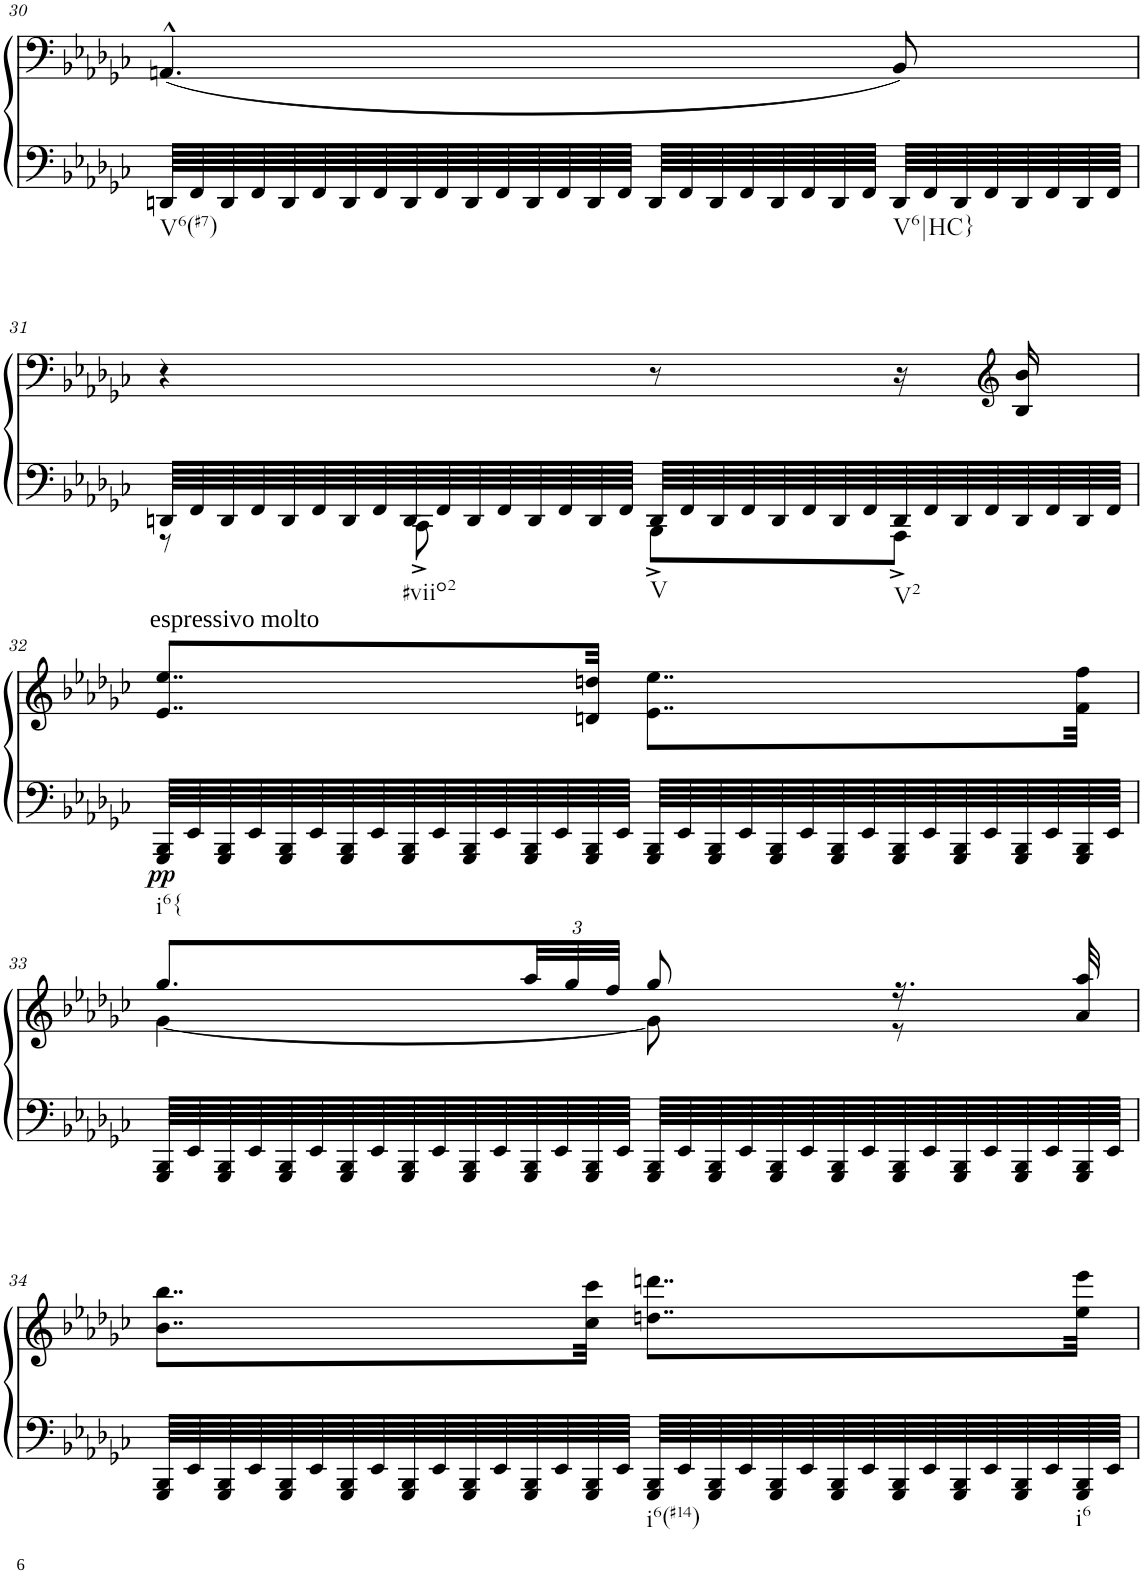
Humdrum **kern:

**kern	**kern	**dynam
*part1	*part1	*part1
*staff2	*staff1	*staff1/2
*I"Piano	*	*
*I'Pno.	*	*
!!LO:PB:g=z
*clefF4	*clefG2	*
*k[b-e-a-d-g-c-]	*k[b-e-a-d-g-c-]	*
*G-:	*G-:	*
*M2/4	*M2/4	*
=30	=30	=30
!LO:TX:b:t=V6(#7)	!	!
64DDn/LLLL	(4.AAn^^/	.
64FF/	.	.
64DD/	.	.
64FF/	.	.
64DD/	.	.
64FF/	.	.
64DD/	.	.
64FF/	.	.
64DD/	.	.
64FF/	.	.
64DD/	.	.
64FF/	.	.
64DD/	.	.
64FF/	.	.
64DD/	.	.
64FF/JJJJ	.	.
64DD/LLLL	.	.
64FF/	.	.
64DD/	.	.
64FF/	.	.
64DD/	.	.
64FF/	.	.
64DD/	.	.
64FF/JJJJ	.	.
!LO:TX:b:t=V6|HC}	!	!
64DD/LLLL	8BB-/)	.
64FF/	.	.
64DD/	.	.
64FF/	.	.
64DD/	.	.
64FF/	.	.
64DD/	.	.
64FF/JJJJ	.	.
!!LO:LB:g=z
=31	=31	=31
*^	*	*
64DDn/LLLL	8r	4r	.
64FF/	.	.	.
64DD/	.	.	.
64FF/	.	.	.
64DD/	.	.	.
64FF/	.	.	.
64DD/	.	.	.
64FF/	.	.	.
!LO:TX:b:t=#viio2	!	!	!
64DD/	8CC-^\	.	.
64FF/	.	.	.
64DD/	.	.	.
64FF/	.	.	.
64DD/	.	.	.
64FF/	.	.	.
64DD/	.	.	.
64FF/JJJJ	.	.	.
!LO:TX:b:t=V	!	!	!
64DD/LLLL	8BBB-^\L	8r	.
64FF/	.	.	.
64DD/	.	.	.
64FF/	.	.	.
64DD/	.	.	.
64FF/	.	.	.
64DD/	.	.	.
64FF/	.	.	.
!LO:TX:b:t=V2	!	!	!
64DD/	8AAA-^\J	16r	.
64FF/	.	.	.
64DD/	.	.	.
64FF/	.	.	.
*	*	*clefG2	*
64DD/	.	16B-/ 16b-/	.
64FF/	.	.	.
64DD/	.	.	.
64FF/JJJJ	.	.	.
*v	*v	*	*
!!LO:LB:g=z
=32	=32	=32
!	!LO:TX:a:t=espressivo molto	!
!LO:TX:b:t=i6{	!	!
!	!	!LO:DY:b=2
64GGG-/ 64BBB-/LLLL	8..e-/ 8..ee-/L	pp
64EE-/	.	.
64GGG-/ 64BBB-/	.	.
64EE-/	.	.
64GGG-/ 64BBB-/	.	.
64EE-/	.	.
64GGG-/ 64BBB-/	.	.
64EE-/	.	.
64GGG-/ 64BBB-/	.	.
64EE-/	.	.
64GGG-/ 64BBB-/	.	.
64EE-/	.	.
64GGG-/ 64BBB-/	.	.
64EE-/	.	.
64GGG-/ 64BBB-/	32dn/ 32ddn/Jkk	.
64EE-/JJJJ	.	.
64GGG-/ 64BBB-/LLLL	8..e-\ 8..ee-\L	.
64EE-/	.	.
64GGG-/ 64BBB-/	.	.
64EE-/	.	.
64GGG-/ 64BBB-/	.	.
64EE-/	.	.
64GGG-/ 64BBB-/	.	.
64EE-/	.	.
64GGG-/ 64BBB-/	.	.
64EE-/	.	.
64GGG-/ 64BBB-/	.	.
64EE-/	.	.
64GGG-/ 64BBB-/	.	.
64EE-/	.	.
64GGG-/ 64BBB-/	32f\ 32ff\Jkk	.
64EE-/JJJJ	.	.
!!LO:LB:g=z
=33	=33	=33
*	*^	*
64GGG-/ 64BBB-/LLLL	8.gg-/L	[<4g-\	.
64EE-/	.	.	.
64GGG-/ 64BBB-/	.	.	.
64EE-/	.	.	.
64GGG-/ 64BBB-/	.	.	.
64EE-/	.	.	.
64GGG-/ 64BBB-/	.	.	.
64EE-/	.	.	.
64GGG-/ 64BBB-/	.	.	.
64EE-/	.	.	.
64GGG-/ 64BBB-/	.	.	.
64EE-/	.	.	.
*	*Xbrackettup	*	*
64GGG-/ 64BBB-/	48aa-/LL	.	.
64EE-/	.	.	.
.	48gg-/	.	.
64GGG-/ 64BBB-/	.	.	.
.	48ff/JJJ	.	.
64EE-/JJJJ	.	.	.
64GGG-/ 64BBB-/LLLL	8gg-/	8g-\]	.
64EE-/	.	.	.
64GGG-/ 64BBB-/	.	.	.
64EE-/	.	.	.
64GGG-/ 64BBB-/	.	.	.
64EE-/	.	.	.
64GGG-/ 64BBB-/	.	.	.
64EE-/	.	.	.
64GGG-/ 64BBB-/	16.r	8r	.
64EE-/	.	.	.
64GGG-/ 64BBB-/	.	.	.
64EE-/	.	.	.
64GGG-/ 64BBB-/	.	.	.
64EE-/	.	.	.
64GGG-/ 64BBB-/	32a-/ 32aa-/	.	.
64EE-/JJJJ	.	.	.
*	*v	*v	*
!!LO:LB:g=z
=34	=34	=34
64GGG-/ 64BBB-/LLLL	8..b-\ 8..bb-\L	.
64EE-/	.	.
64GGG-/ 64BBB-/	.	.
64EE-/	.	.
64GGG-/ 64BBB-/	.	.
64EE-/	.	.
64GGG-/ 64BBB-/	.	.
64EE-/	.	.
64GGG-/ 64BBB-/	.	.
64EE-/	.	.
64GGG-/ 64BBB-/	.	.
64EE-/	.	.
64GGG-/ 64BBB-/	.	.
64EE-/	.	.
64GGG-/ 64BBB-/	32cc-\ 32ccc-\Jkk	.
64EE-/JJJJ	.	.
!LO:TX:b:t=i6(#14)	!	!
64GGG-/ 64BBB-/LLLL	8..ddn\ 8..dddn\L	.
64EE-/	.	.
64GGG-/ 64BBB-/	.	.
64EE-/	.	.
64GGG-/ 64BBB-/	.	.
64EE-/	.	.
64GGG-/ 64BBB-/	.	.
64EE-/	.	.
64GGG-/ 64BBB-/	.	.
64EE-/	.	.
64GGG-/ 64BBB-/	.	.
64EE-/	.	.
64GGG-/ 64BBB-/	.	.
64EE-/	.	.
!LO:TX:b:t=i6	!	!
64GGG-/ 64BBB-/	32ee-\ 32eee-\Jkk	.
64EE-/JJJJ	.	.
=	=	=
*-	*-	*-
